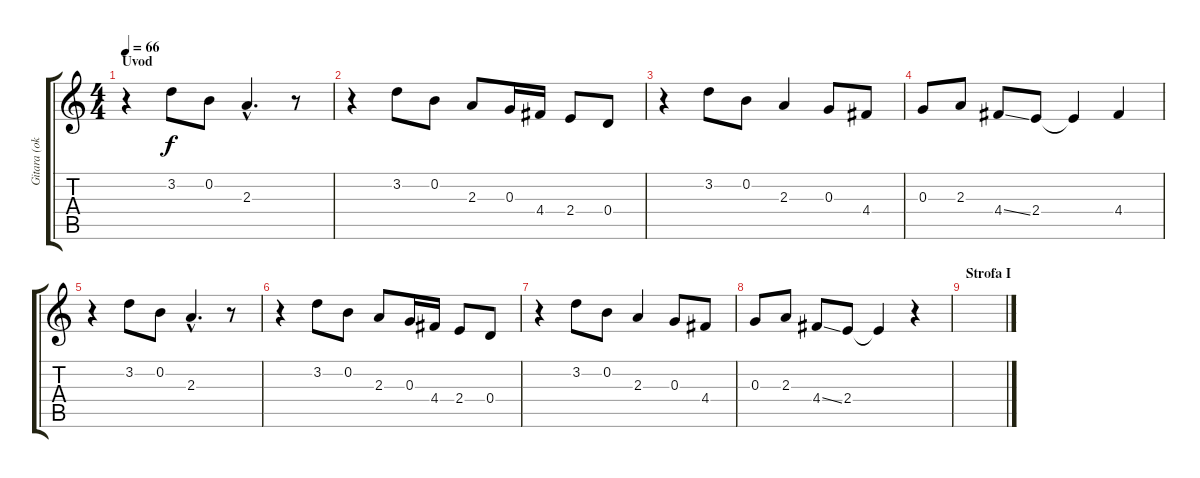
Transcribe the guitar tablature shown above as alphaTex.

\track ("Gitara (oktave)" "Gitara (ok") {instrument distortionguitar}
\staff {score tabs}
\tuning (E4 B3 G3 D3 A2 E2) {hide}
\ts (4 4)
\section ("" "Uvod")
\tempo 66
\clef g2
\ks c
r.4{dy f instrument distortionguitar} 3.2.8 0.2.8 2.3{hac}.4{d} r.8 |
r.4 3.2.8 0.2.8 2.3.8 0.3.16 4.4.16 2.4.8 0.4.8 |
r.4 3.2.8 0.2.8 2.3.4 0.3.8 4.4.8 |
0.3.8 2.3.8 4.4{ss}.8 2.4.8 2.4{t}.4 4.4.4 |
r.4 3.2.8 0.2.8 2.3{hac}.4{d} r.8 |
r.4 3.2.8 0.2.8 2.3.8 0.3.16 4.4.16 2.4.8 0.4.8 |
r.4 3.2.8 0.2.8 2.3.4 0.3.8 4.4.8 |
0.3.8 2.3.8 4.4{ss}.8 2.4.8 2.4{t}.4 r.4 |
\section ("" "Strofa I")
